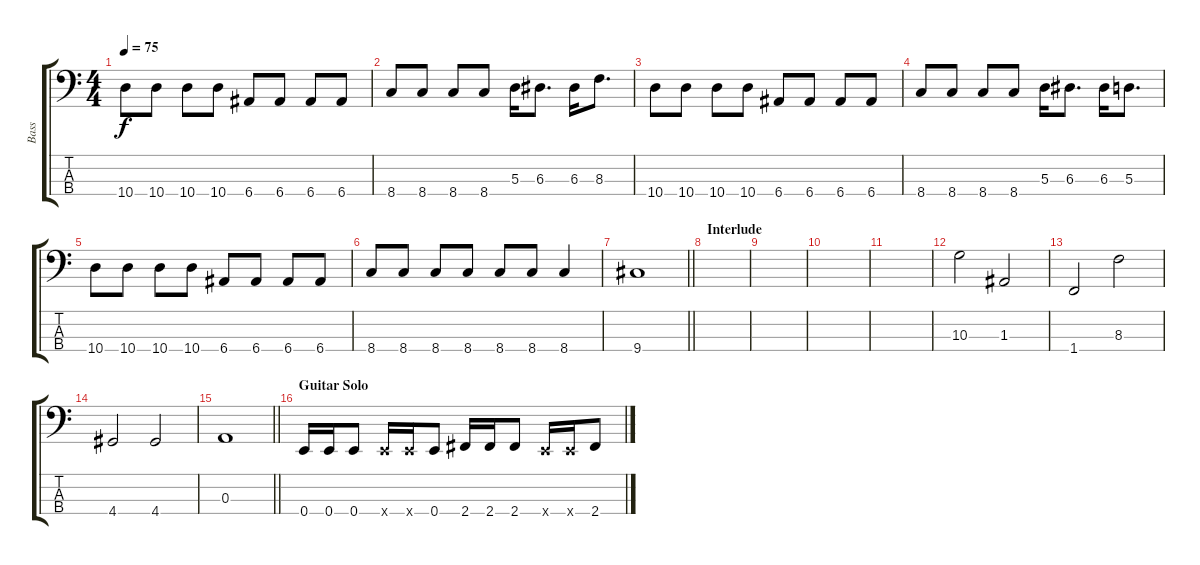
\track ("Bass" "Bass") {instrument electricbassfinger}
\staff {score tabs}
\tuning (G2 D2 A1 E1) {hide}
\ts (4 4)
\tempo 75
\clef f4
\ks c
10.4.8{dy f} 10.4.8 10.4.8 10.4.8 6.4.8 6.4.8 6.4.8 6.4.8 |
8.4.8 8.4.8 8.4.8 8.4.8 5.3.16 6.3.8{d} 6.3.16 8.3.8{d} |
10.4.8 10.4.8 10.4.8 10.4.8 6.4.8 6.4.8 6.4.8 6.4.8 |
8.4.8 8.4.8 8.4.8 8.4.8 5.3.16 6.3.8{d} 6.3.16 5.3.8{d} |
10.4.8 10.4.8 10.4.8 10.4.8 6.4.8 6.4.8 6.4.8 6.4.8 |
8.4.8 8.4.8 8.4.8 8.4.8 8.4.8 8.4.8 8.4.4 |
\barLineRight lightlight
9.4.1 |
\section ("" "Interlude")
|
|
|
|
10.3.2 1.3.2 |
1.4.2 8.3.2 |
4.4.2 4.4.2 |
\barLineRight lightlight
0.3.1 |
\section ("" "Guitar Solo")
0.4.16 0.4.16 0.4.8 0.4{x}.16 0.4{x}.16 0.4.8 2.4.16 2.4.16 2.4.8 0.4{x}.16 0.4{x}.16 2.4.8
